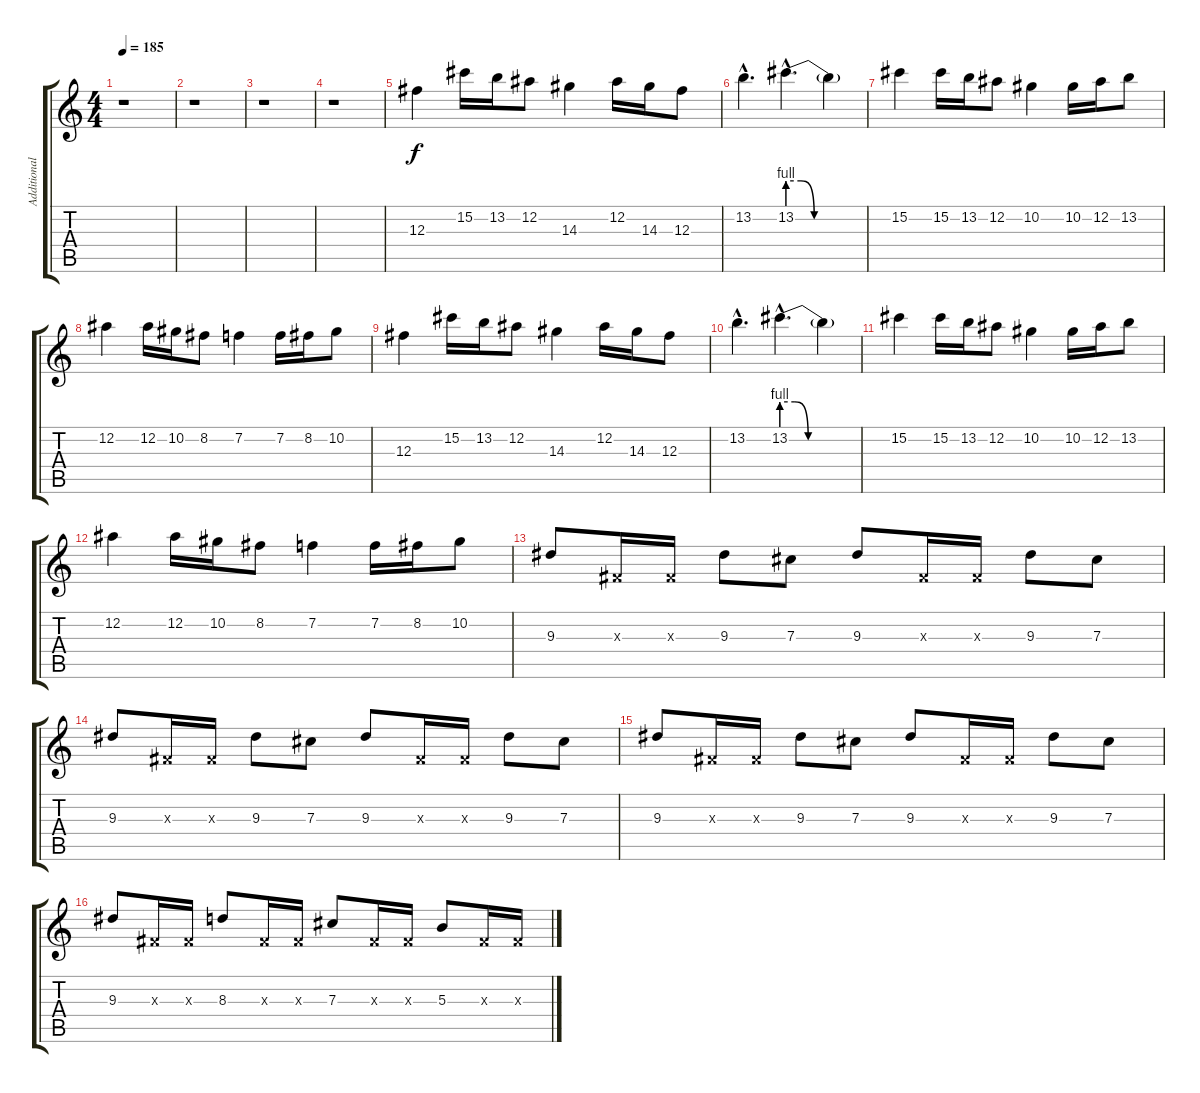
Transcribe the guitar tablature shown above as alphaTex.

\track ("Additional Guitars" "Additional") {instrument distortionguitar}
\staff {score tabs}
\tuning (Eb4 Bb3 Gb3 Db3 Ab2 Eb2) {hide}
\ts (4 4)
\tempo 185
\clef g2
\ks c
r.1{dy f} |
r.1 |
r.1 |
r.1 |
12.3.4 15.2.16 13.2.16 12.2.8 14.3.4 12.2.16 14.3.16 12.3.8 |
13.2{hac}.4{d} 13.2{be (custom 0 4 10 4 20 0 60 0) hac}.4{d} 13.2{t}.4 |
15.2.4 15.2.16 13.2.16 12.2.8 10.2.4 10.2.16 12.2.16 13.2.8 |
12.2.4 12.2.16 10.2.16 8.2.8 7.2.4 7.2.16 8.2.16 10.2.8 |
12.3.4 15.2.16 13.2.16 12.2.8 14.3.4 12.2.16 14.3.16 12.3.8 |
13.2{hac}.4{d} 13.2{be (custom 0 4 10 4 20 0 60 0) hac}.4{d} 13.2{t}.4 |
15.2.4 15.2.16 13.2.16 12.2.8 10.2.4 10.2.16 12.2.16 13.2.8 |
12.2.4 12.2.16 10.2.16 8.2.8 7.2.4 7.2.16 8.2.16 10.2.8 |
9.3.8 0.3{x}.16 0.3{x}.16 9.3.8 7.3.8 9.3.8 0.3{x}.16 0.3{x}.16 9.3.8 7.3.8 |
9.3.8 0.3{x}.16 0.3{x}.16 9.3.8 7.3.8 9.3.8 0.3{x}.16 0.3{x}.16 9.3.8 7.3.8 |
9.3.8 0.3{x}.16 0.3{x}.16 9.3.8 7.3.8 9.3.8 0.3{x}.16 0.3{x}.16 9.3.8 7.3.8 |
9.3.8 0.3{x}.16 0.3{x}.16 8.3.8 0.3{x}.16 0.3{x}.16 7.3.8 0.3{x}.16 0.3{x}.16 5.3.8 0.3{x}.16 0.3{x}.16
